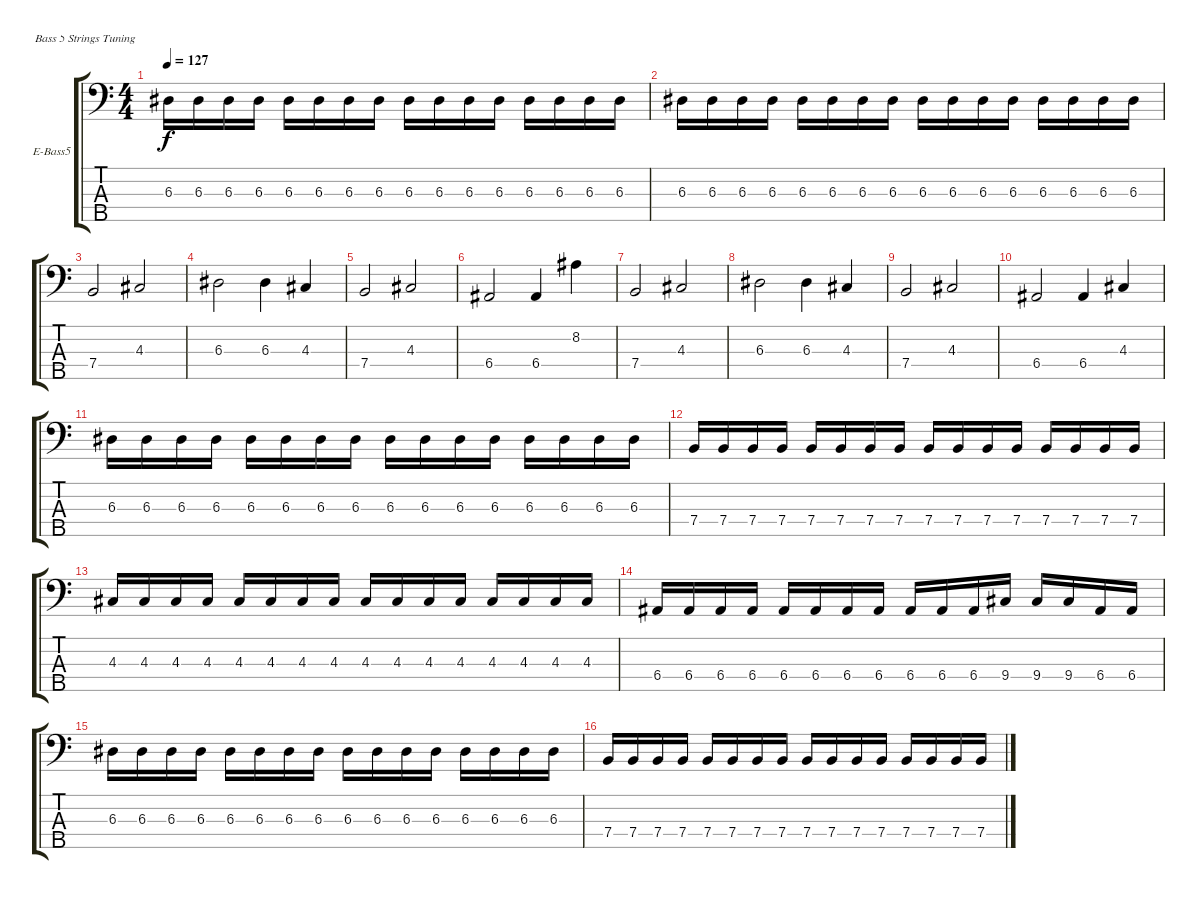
\bracketExtendMode groupsimilarinstruments
\firstSystemTrackNameOrientation horizontal
\otherSystemsTrackNameOrientation horizontal
\track ("Bass" "E-Bass5") {instrument electricbasspick}
\staff {score tabs}
\tuning (G2 D2 A1 E1 B0)
\ts (4 4)
\tempo 127
\clef f4
\ks c
6.3.16{dy f} 6.3.16 6.3.16 6.3.16 6.3.16 6.3.16 6.3.16 6.3.16 6.3.16 6.3.16 6.3.16 6.3.16 6.3.16 6.3.16 6.3.16 6.3.16 |
6.3.16 6.3.16 6.3.16 6.3.16 6.3.16 6.3.16 6.3.16 6.3.16 6.3.16 6.3.16 6.3.16 6.3.16 6.3.16 6.3.16 6.3.16 6.3.16 |
7.4.2 4.3.2 |
6.3.2 6.3.4 4.3.4 |
7.4.2 4.3.2 |
6.4.2 6.4.4 8.2.4 |
7.4.2 4.3.2 |
6.3.2 6.3.4 4.3.4 |
7.4.2 4.3.2 |
6.4.2 6.4.4 4.3.4 |
6.3.16 6.3.16 6.3.16 6.3.16 6.3.16 6.3.16 6.3.16 6.3.16 6.3.16 6.3.16 6.3.16 6.3.16 6.3.16 6.3.16 6.3.16 6.3.16 |
7.4.16 7.4.16 7.4.16 7.4.16 7.4.16 7.4.16 7.4.16 7.4.16 7.4.16 7.4.16 7.4.16 7.4.16 7.4.16 7.4.16 7.4.16 7.4.16 |
4.3.16 4.3.16 4.3.16 4.3.16 4.3.16 4.3.16 4.3.16 4.3.16 4.3.16 4.3.16 4.3.16 4.3.16 4.3.16 4.3.16 4.3.16 4.3.16 |
6.4.16 6.4.16 6.4.16 6.4.16 6.4.16 6.4.16 6.4.16 6.4.16 6.4.16 6.4.16 6.4.16 9.4.16 9.4.16 9.4.16 6.4.16 6.4.16 |
6.3.16 6.3.16 6.3.16 6.3.16 6.3.16 6.3.16 6.3.16 6.3.16 6.3.16 6.3.16 6.3.16 6.3.16 6.3.16 6.3.16 6.3.16 6.3.16 |
7.4.16 7.4.16 7.4.16 7.4.16 7.4.16 7.4.16 7.4.16 7.4.16 7.4.16 7.4.16 7.4.16 7.4.16 7.4.16 7.4.16 7.4.16 7.4.16
